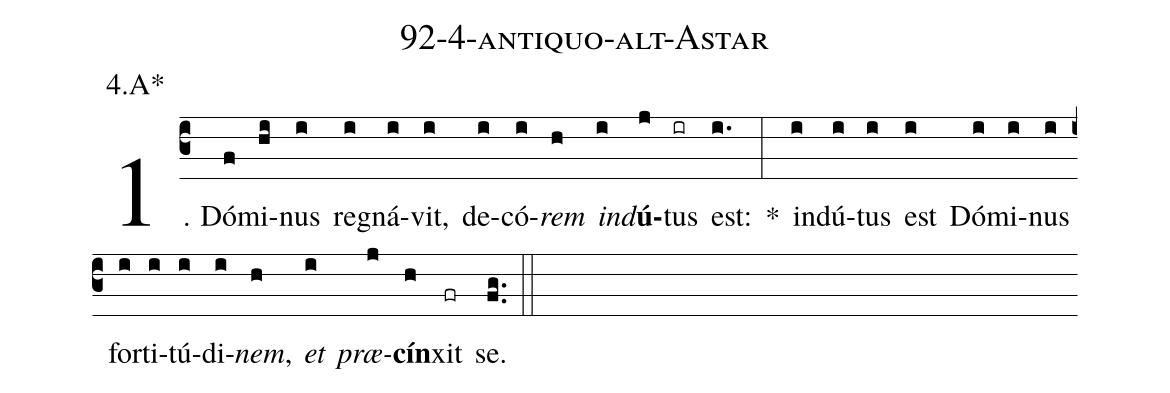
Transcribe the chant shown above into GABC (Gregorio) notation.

name: 92-4-antiquo-alt-Astar;
annotation: 4.A*;
%%
(c3)1. Dó(f)mi(hi)nus(i) re(i)gná(i)vit,(i) de(i)có(i)<i>rem</i>(h) <i>ind</i>(i)<b>ú</b>(j)tus(ir) est:(i.) *(:) ind(i)ú(i)tus(i) est(i) Dó(i)mi(i)nus(i) for(i)ti(i)tú(i)di(i)<i>nem</i>,(h) <i>et</i>(i) <i>præ</i>(j)<b>cín</b>(h)xit(fr) se.(fg..) (::)
